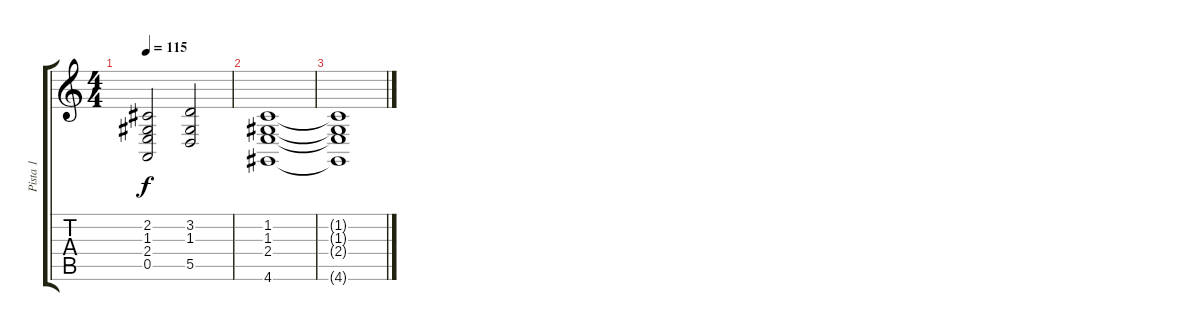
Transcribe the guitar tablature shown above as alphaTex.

\track ("Pista 1" "Pista 1") {instrument electricpiano2}
\staff {score tabs}
\tuning (E4 B3 G3 D3 A2 E2) {hide}
\ts (4 4)
\tempo 115
\clef g2
\ks c
(2.2 1.3 2.4 0.5).2{dy f instrument electricpiano2} (3.2 1.3 5.5).2 |
(1.2 1.3 2.4 4.6).1 |
(1.2{t} 1.3{t} 2.4{t} 4.6{t}).1
